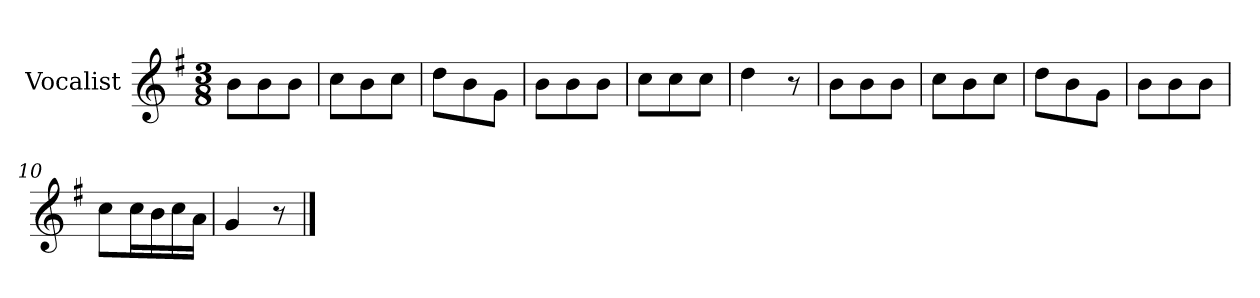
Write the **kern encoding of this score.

**kern
*part1
*staff1
*I"Vocalist
*k[f#]
*G:
*M3/8
=
8bL
8b
8bJ
=1
8ccL
8b
8ccJ
=2
8ddL
8b
8gJ
=3
8bL
8b
8bJ
=4
8ccL
8cc
8ccJ
=5
4dd
8r
=6
8bL
8b
8bJ
=7
8ccL
8b
8ccJ
=8
8ddL
8b
8gJ
=9
8bL
8b
8bJ
=10
8ccL
16ccL
16b
16cc
16aJJ
=11
4g
8r
==
*-
